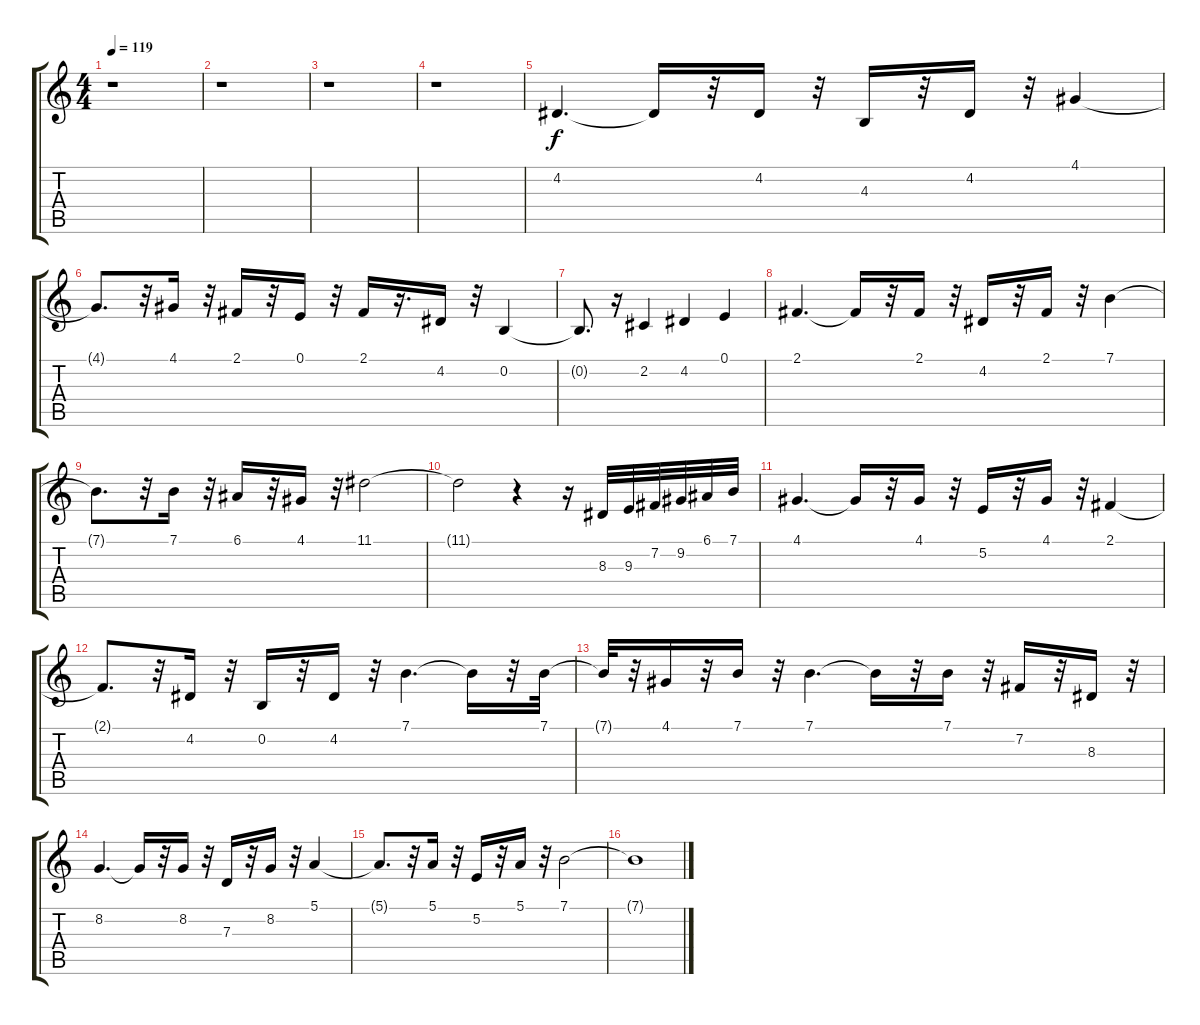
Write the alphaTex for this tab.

\track "" {instrument bassoon}
\staff {score tabs}
\tuning (E4 B3 G3 D3 A2 E2) {hide}
\ts (4 4)
\tempo 119
\clef g2
\ks c
r.1{dy f} |
r.1 |
r.1 |
r.1 |
4.2.4{d} 4.2{t}.16 r.32 4.2.16 r.32 4.3.16 r.32 4.2.16 r.32 4.1.4 |
4.1{t}.8{d} r.32 4.1.16 r.32 2.1.16 r.32 0.1.16 r.32 2.1.16 r.16{d} 4.2.16 r.32 0.2.4 |
0.2{t}.8{d} r.16 2.2.4 4.2.4 0.1.4 |
2.1.4{d} 2.1{t}.16 r.32 2.1.16 r.32 4.2.16 r.32 2.1.16 r.32 7.1.4 |
7.1{t}.8{d} r.32 7.1.16 r.32 6.1.16 r.32 4.1.16 r.32 11.1.2 |
11.1{t}.2 r.4 r.16 8.3.32 9.3.32 7.2.32 9.2.32 6.1.32 7.1.32 |
4.1.4{d} 4.1{t}.16 r.32 4.1.16 r.32 5.2.16 r.32 4.1.16 r.32 2.1.4 |
2.1{t}.8{d} r.32 4.2.16 r.32 0.2.16 r.32 4.2.16 r.32 7.1.4{d} 7.1{t}.16 r.32 7.1.32 |
7.1{t}.32 r.32 4.1.16 r.32 7.1.16 r.32 7.1.4{d} 7.1{t}.16 r.32 7.1.16 r.32 7.2.16 r.32 8.3.16 r.32 |
8.2.4{d} 8.2{t}.16 r.32 8.2.16 r.32 7.3.16 r.32 8.2.16 r.32 5.1.4 |
5.1{t}.8{d} r.32 5.1.16 r.32 5.2.16 r.32 5.1.16 r.32 7.1.2 |
7.1{t}.1
